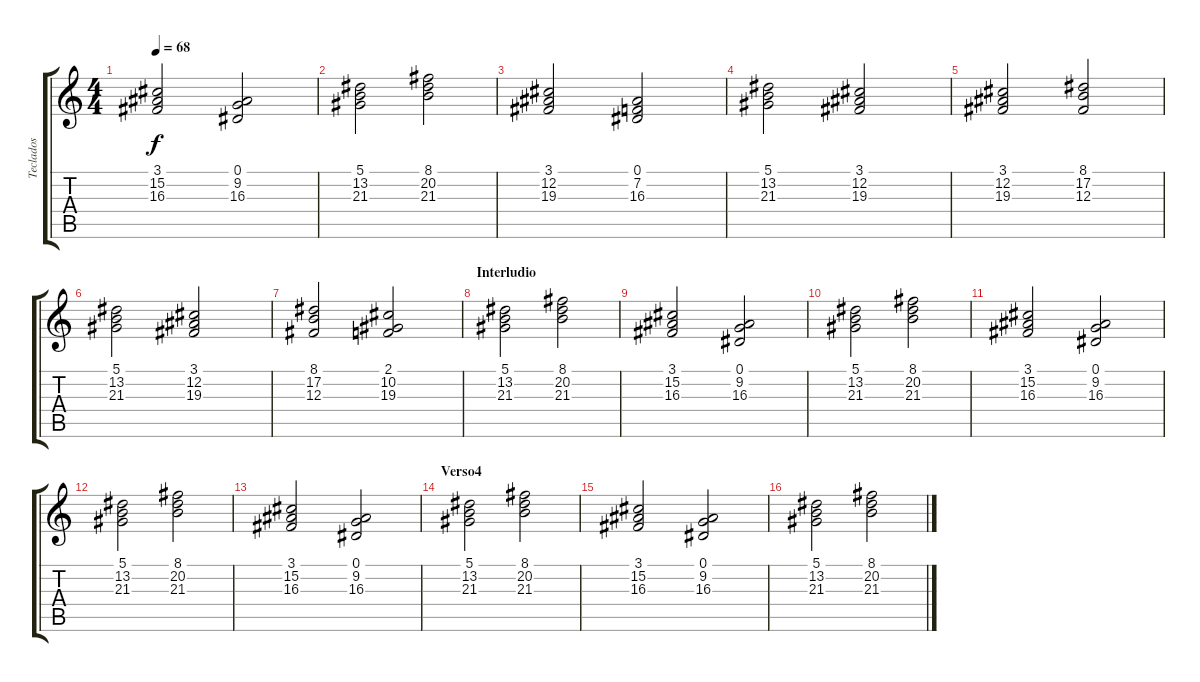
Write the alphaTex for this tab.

\track ("Teclados" "Teclados") {instrument stringensemble1}
\staff {score tabs}
\tuning (Eb4 Bb3 Gb3 Db3 Ab2 Eb2) {hide}
\ts (4 4)
\tempo 68
\clef g2
\ks c
(3.1 15.2 16.3).2{dy f} (0.1 9.2 16.3).2 |
(5.1 13.2 21.3).2 (8.1 20.2 21.3).2 |
(3.1 12.2 19.3).2 (0.1 7.2 16.3).2 |
(5.1 13.2 21.3).2 (3.1 12.2 19.3).2 |
(3.1 12.2 19.3).2 (8.1 17.2 12.3).2 |
(5.1 13.2 21.3).2 (3.1 12.2 19.3).2 |
(8.1 17.2 12.3).2 (2.1 10.2 19.3).2 |
\section ("" "Interludio")
(5.1 13.2 21.3).2 (8.1 20.2 21.3).2 |
(3.1 15.2 16.3).2 (0.1 9.2 16.3).2 |
(5.1 13.2 21.3).2 (8.1 20.2 21.3).2 |
(3.1 15.2 16.3).2 (0.1 9.2 16.3).2 |
(5.1 13.2 21.3).2 (8.1 20.2 21.3).2 |
(3.1 15.2 16.3).2 (0.1 9.2 16.3).2 |
\section ("" "Verso4")
(5.1 13.2 21.3).2 (8.1 20.2 21.3).2 |
(3.1 15.2 16.3).2 (0.1 9.2 16.3).2 |
(5.1 13.2 21.3).2 (8.1 20.2 21.3).2
